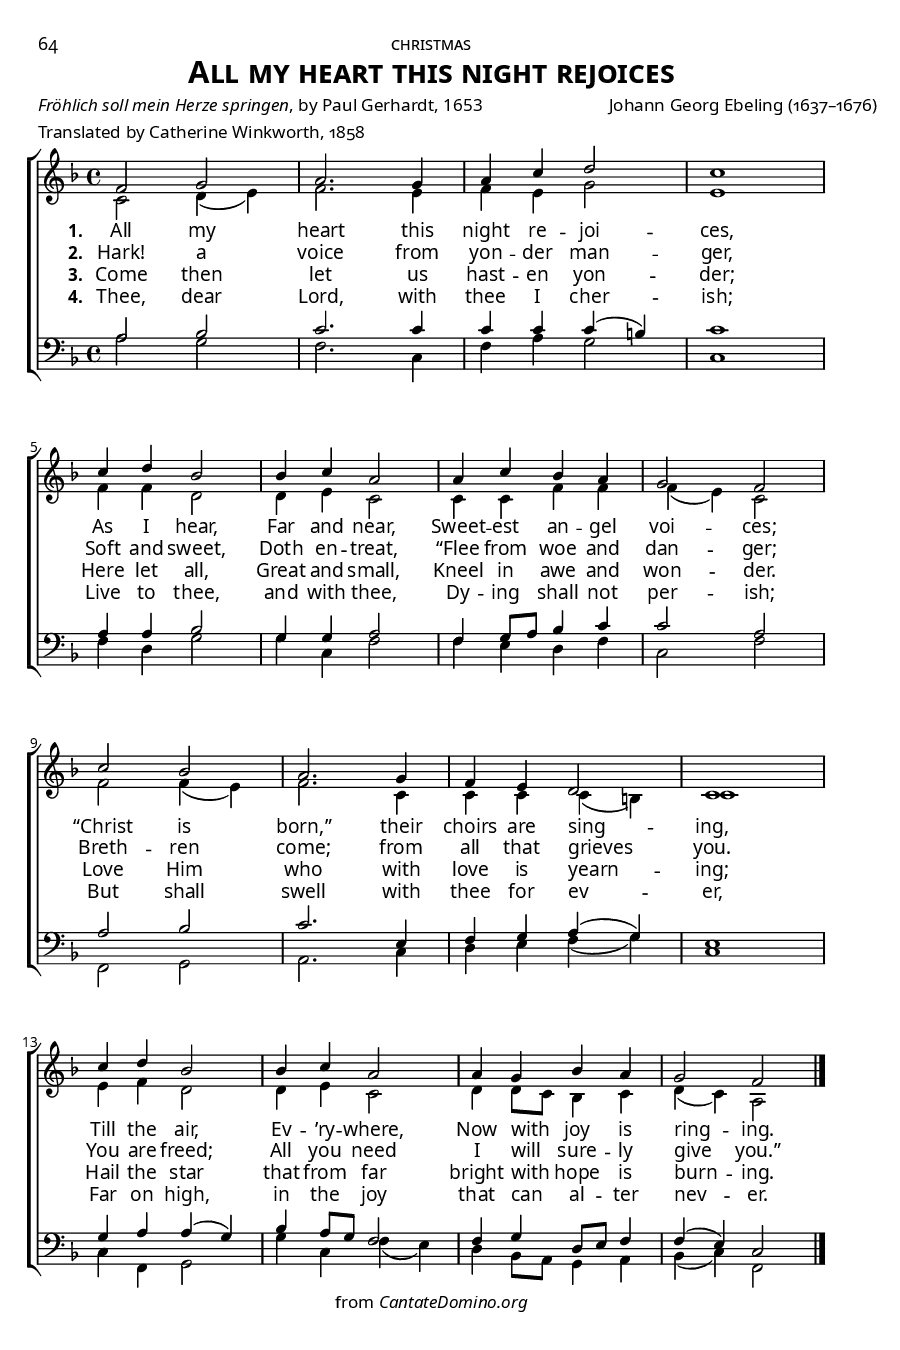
\version "2.14.2"
\include "util.ly"
\header {
  title = \markup{\override #'(font-name . "Garamond Premier Pro Semibold"){ \abs-fontsize #15 \smallCapsOldStyle"All my heart this night rejoices"}}
  poet = \markup\concat{\italic"Fröhlich soll mein Herze springen" ", by Paul Gerhardt, 1653"}
  meter = \markup\oldStyleNum"Translated by Catherine Winkworth, 1858"
  composer = \markup\oldStyleNum"Johann Georg Ebeling (1637–1676)"
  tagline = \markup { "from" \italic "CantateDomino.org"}
}
\paper {
  %print-all-headers = ##f
  paper-height = 9\in
  paper-width = 6\in
  indent = 0\in
  %system-system-spacing = #'((basic-distance . 10) (padding . 0))
  %system-system-spacing =
  %  #'((basic-distance . 0)
  %     (minimum-distance . 0)
  %     (padding . -0.35)
  %     (stretchability . 100))
  ragged-last-bottom = ##f
  ragged-bottom = ##f
  two-sided = ##t
  inner-margin = 0.5\in
  outer-margin = 0.25\in
  top-margin = 0.25\in
  bottom-margin = 0.25\in
  first-page-number = #064
  print-first-page-number = ##t
  headerLine = \markup{\override #'(font-name . "Garamond Premier Pro") \smallCapsOldStyle"christmas"}
  oddHeaderMarkup = \markup\fill-line{
     \override #'(font-name . "Garamond Premier Pro")\abs-fontsize #8.5
     \combine 
        \fill-line{"" \on-the-fly #print-page-number-check-first
        \oldStylePageNum""
        }
        \fill-line{\headerLine}
  }
  evenHeaderMarkup = \markup {
     \override #'(font-name . "Garamond Premier Pro")\abs-fontsize #8.5
     \combine
        \on-the-fly #print-page-number-check-first
        \oldStylePageNum""
        \fill-line{\headerLine}
  }
}
#(set-global-staff-size 15) \paper{ #(define fonts (make-pango-font-tree "GoudyOlSt BT" "Garamond Premier Pro" "Garamond Premier Pro" (/ 15 20))) }
global = {
  \key f \major
  \time 4/4
  \autoBeamOff
}

sopMusic = \relative c' {
  f2 g |
  a2. g4 |
  a c d2 |
  c1 | \break
  c4 d bes2 |
  bes4 c a2 |
  
  a4 c bes a |
  g2 f | \break
  c' bes |
  a2. g4 |
  f e d2 |
  c1 | \break
  
  c'4 d bes2 |
  bes4 c a2 |
  a4 g bes a |
  g2 f2 \bar "|."
}
sopWords = \lyricmode {
  
}

altoMusic = \relative c' {
  c2 d4( e) |
  f2. e4 |
  f e g2 |
  e1 |
  f4 f d2 |
  d4 e c2 |
  
  c4 c f f |
  f( e) c2 |
  f f4( e) |
  f2. c4 |
  c c c( b) |
  c1 |
  
  e4 f d2 |
  d4 e c2 |
  d4 d8[ c] bes4 c |
  d( c) a2 \bar "|."
}
altoWords = \lyricmode {
  \dropLyricsV
  \set stanza = #"1. "
  All my heart this night re -- joi -- ces,
  As I hear, Far and near,
  Sweet -- est an -- gel voi -- ces;
  “Christ is born,” their choirs are sing -- ing,
  \set associatedVoice = "sopranos"
  Till the air, Ev -- ’ry -- where,
  \unset associatedVoice
  Now with joy is ring -- ing.
}
altoWordsII = \lyricmode {
  \dropLyricsV
  \set stanza = #"2. "
  Hark! a voice from yon -- der man -- ger,
  Soft and sweet, Doth en -- treat,
  “Flee from woe and dan -- ger;
  Breth -- ren come; from all that grieves you.
  \set associatedVoice = "sopranos"
  You are freed; All you need
  \unset associatedVoice
  I will sure -- ly give you.”
}
altoWordsIII = \lyricmode {
  \dropLyricsV
  \set stanza = #"3. "
  Come then let us hast -- en yon -- der;
  Here let all, Great and small,
  Kneel in awe and won -- der.
  Love Him who with love is yearn -- ing;
  \set associatedVoice = "sopranos"
  Hail the star that from far
  \unset associatedVoice
  bright with hope is burn -- ing.
}
altoWordsIV = \lyricmode {
  \dropLyricsV
  \set stanza = #"4. "
  Thee, dear Lord, with thee I cher -- ish;
  Live to thee, and with thee, Dy -- ing shall not per -- ish;
  But shall swell with thee for ev -- er,
  \set associatedVoice = "sopranos"
  Far on high, in the joy
  \unset associatedVoice
  that can al -- ter nev -- er.
}

tenorMusic = \relative c' {
  a2 bes |
  c2. c4 |
  c c c( b) |
  c1 |
  a4 a bes2 |
  g4 g a2 |
  
  f4 g8[ a] bes4 c |
  c2 a |
  a bes |
  c2. e,4 |
  f g a( g) |
  e1 |
  g4 a a( g) |
  bes a8[ g] f2 |
  f4 g d8[ e] f4 |
  f( e) c2 \bar "|."
}
tenorWords = \lyricmode {

}

bassMusic = \relative c' {
  a2 g |
  f2. c4 |
  f a g2 |
  c,1 |
  f4 d g2 |
  g4 c, f2 |
  
  f4 e d f |
  c2 f |
  f, g |
  a2. c4 |
  d e f( g) |
  c,1 |
  
  c4 f, g2 |
  g'4 c, f( e) |
  d bes8[ a] g4 a |
  bes( c) f,2 \bar "|."
}
bassWords = \lyricmode {

}

\score {
  <<
   \new ChoirStaff <<
    \new Staff = women <<
      \new Voice = "sopranos" { \voiceOne << \global \sopMusic >> }
      \new Voice = "altos" { \voiceTwo << \global \altoMusic >> }
    >>
   \new Staff = men <<
      \clef bass
      \new Voice = "tenors" { \voiceOne << \global \tenorMusic >> }
      \new Voice = "basses" { \voiceTwo << \global \bassMusic >> }
    >>
    \new Lyrics \with { alignAboveContext = #"women" \override VerticalAxisGroup #'nonstaff-relatedstaff-spacing = #'((basic-distance . 1))} \lyricsto "sopranos" \sopWords
    \new Lyrics = "altosIV"  \with { alignBelowContext = #"women" } \lyricsto "basses" \altoWordsIV
    \new Lyrics = "altosIII"  \with { alignBelowContext = #"women" } \lyricsto "basses" \altoWordsIII
    \new Lyrics = "altosII"  \with { alignBelowContext = #"women" } \lyricsto "basses" \altoWordsII
    \new Lyrics = "altos"  \with { alignBelowContext = #"women" \override VerticalAxisGroup #'nonstaff-relatedstaff-spacing = #'((basic-distance . 1)) } \lyricsto "basses" \altoWords
    \new Lyrics \with { alignAboveContext = #"men" \override VerticalAxisGroup #'nonstaff-relatedstaff-spacing = #'((basic-distance . 1)) } \lyricsto "tenors" \tenorWords
    \new Lyrics \with { alignBelowContext = #"men" \override VerticalAxisGroup #'nonstaff-relatedstaff-spacing = #'((basic-distance . 1)) } \lyricsto "basses" \bassWords
  >>
%    \new PianoStaff << \new Staff { \new Voice { \pianoRH } } \new Staff { \clef "bass" \pianoLH } >>
  >>
  \layout {
    \context {
      \Score
      %\override SpacingSpanner #'base-shortest-duration = #(ly:make-moment 1 8)
      %\override SpacingSpanner #'common-shortest-duration = #(ly:make-moment 1 4)
    }
    \context {
      % Remove all empty staves
      % \Staff \RemoveEmptyStaves \override VerticalAxisGroup #'remove-first = ##t
    }
  }
  \midi {
    \tempo 4 = 90
    \set Staff.midiInstrument = "flute"
  
    \context {
      \Voice
      \remove "Dynamic_performer"
    }
  }
}
